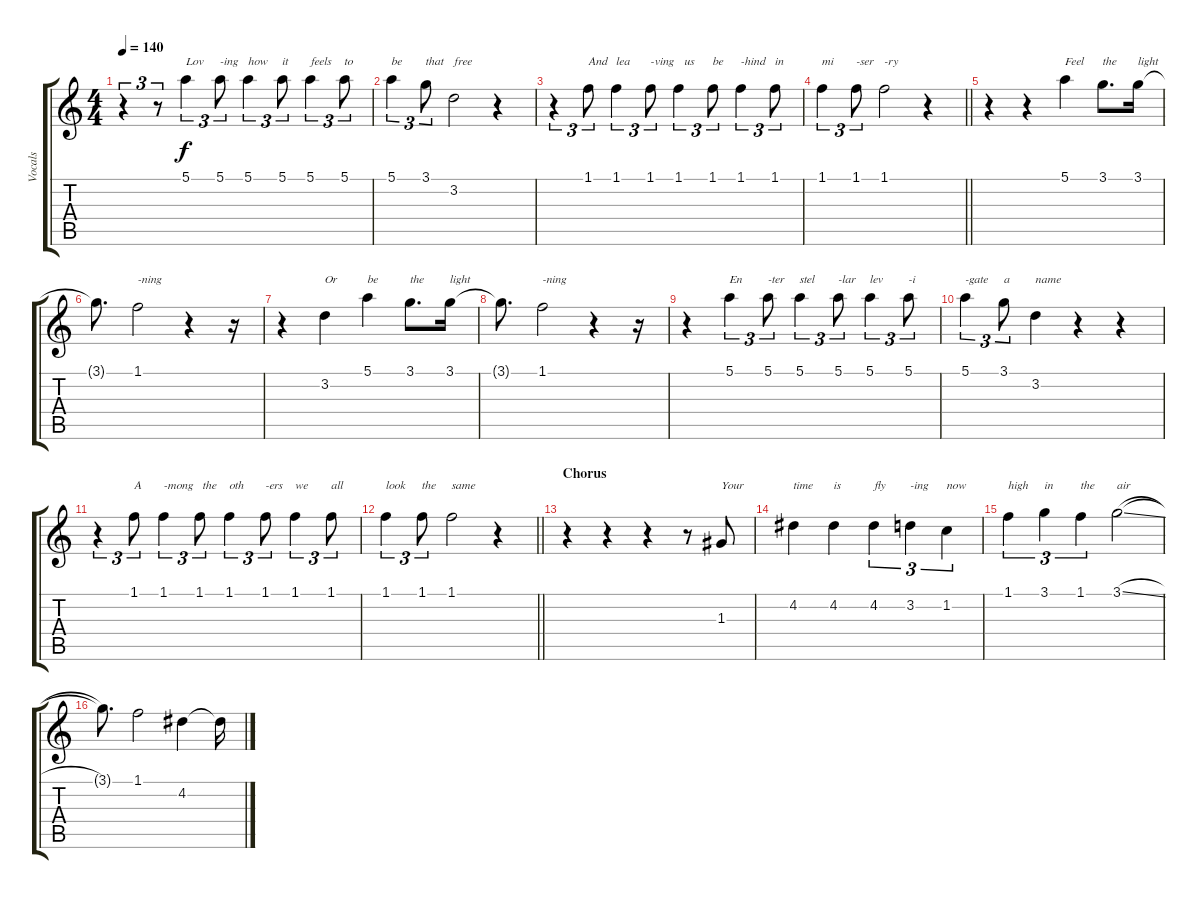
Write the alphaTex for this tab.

\track ("Vocals" "Vocals") {instrument overdrivenguitar}
\staff {score tabs}
\tuning (E4 B3 G3 D3 A2 D2) {hide}
\ts (4 4)
\tempo 140
\clef g2
\ks c
r.4{tu (3 2) dy f} r.8{tu (3 2)} 5.1.4{tu (3 2) txt "Lov"} 5.1.8{tu (3 2) txt "-ing"} 5.1.4{tu (3 2) txt "how"} 5.1.8{tu (3 2) txt "it"} 5.1.4{tu (3 2) txt "feels"} 5.1.8{tu (3 2) txt "to"} |
5.1.4{tu (3 2) txt "be"} 3.1.8{tu (3 2) txt "that"} 3.2.2{txt "free"} r.4 |
r.4{tu (3 2)} 1.1.8{tu (3 2) txt "And"} 1.1.4{tu (3 2) txt "lea"} 1.1.8{tu (3 2) txt "-ving"} 1.1.4{tu (3 2) txt "  us"} 1.1.8{tu (3 2) txt "be"} 1.1.4{tu (3 2) txt "-hind"} 1.1.8{tu (3 2) txt "in"} |
\barLineRight lightlight
1.1.4{tu (3 2) txt "mi"} 1.1.8{tu (3 2) txt "-ser"} 1.1.2{txt "-ry"} r.4 |
r.4 r.4 5.1.4{txt "Feel"} 3.1.8{d txt "the"} 3.1.16{txt "light"} |
3.1{t}.8{d} 1.1.2{txt "-ning"} r.4 r.16 |
r.4 3.2.4{txt "Or"} 5.1.4{txt "be"} 3.1.8{d txt "the"} 3.1.16{txt "light"} |
3.1{t}.8{d} 1.1.2{txt "-ning"} r.4 r.16 |
r.4 5.1.4{tu (3 2) txt "En"} 5.1.8{tu (3 2) txt "-ter"} 5.1.4{tu (3 2) txt "stel"} 5.1.8{tu (3 2) txt "-lar"} 5.1.4{tu (3 2) txt "lev"} 5.1.8{tu (3 2) txt "-i"} |
5.1.4{tu (3 2) txt "-gate"} 3.1.8{tu (3 2) txt "a"} 3.2.4{txt "name"} r.4 r.4 |
r.4{tu (3 2)} 1.1.8{tu (3 2) txt "A"} 1.1.4{tu (3 2) txt "-mong"} 1.1.8{tu (3 2) txt " the"} 1.1.4{tu (3 2) txt "oth"} 1.1.8{tu (3 2) txt "-ers"} 1.1.4{tu (3 2) txt "we"} 1.1.8{tu (3 2) txt "all"} |
\barLineRight lightlight
1.1.4{tu (3 2) txt "look"} 1.1.8{tu (3 2) txt "the"} 1.1.2{txt "same"} r.4 |
\section ("" "Chorus")
r.4 r.4 r.4 r.8 1.3.8{txt "Your"} |
4.2.4{txt "time"} 4.2.4{txt "is"} 4.2.4{tu (3 2) txt "fly"} 3.2.4{tu (3 2) txt "-ing"} 1.2.4{tu (3 2) txt "now"} |
1.1.4{tu (3 2) txt "high"} 3.1.4{tu (3 2) txt "in"} 1.1.4{tu (3 2) txt "the"} 3.1{sl}.2{txt "air"} |
3.1{t}.8{d} 1.1.2 4.2.4 4.2{t}.16
